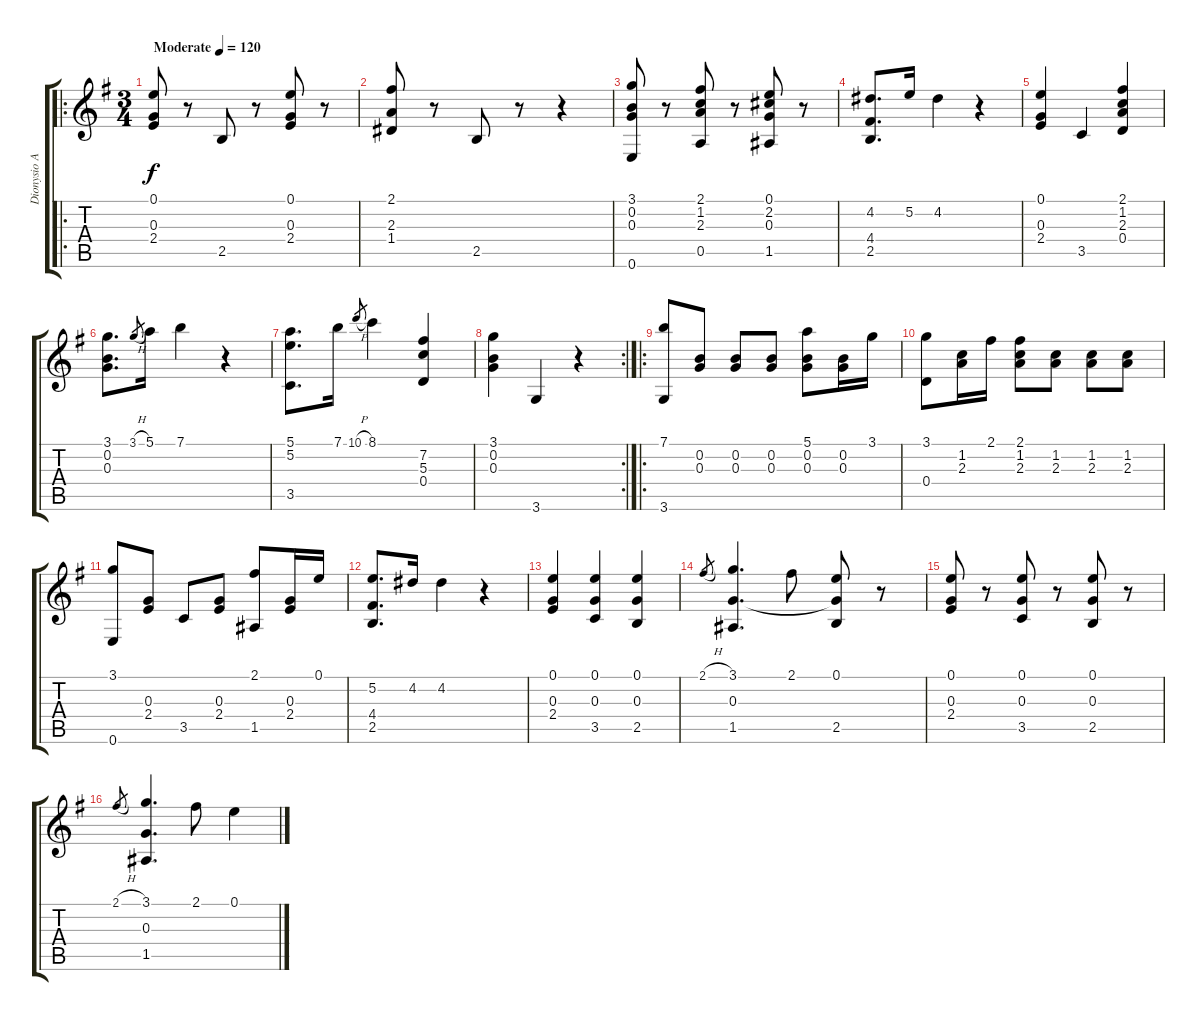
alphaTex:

\track ("Dionysio Aguado" "Dionysio A") {instrument acousticguitarnylon}
\staff {score tabs}
\tuning (E4 B3 G3 D3 A2 E2) {hide}
\ro
\ts (3 4)
\tempo (120 "Moderate")
\clef g2
\ks g
(0.1 0.3 2.4).8{dy f instrument acousticguitarnylon} r.8 2.5.8 r.8 (0.1 0.3 2.4).8 r.8 |
(2.1 2.3 1.4).8 r.8 2.5.8 r.8 r.4 |
(3.1 0.2 0.3 0.6).8 r.8 (2.1 1.2 2.3 0.5).8 r.8 (0.1 2.2 0.3 1.5).8 r.8 |
(4.2 4.4 2.5).8{d} 5.2.16 4.2.4 r.4 |
(0.1 0.3 2.4).4 3.5.4 (2.1 1.2 2.3 0.4).4 |
(3.1 0.2 0.3).8{d} 3.1{h}.8{gr} 5.1.16 7.1.4 r.4 |
(5.1 5.2 3.5).8{d} 7.1.16 10.1{h}.8{gr} 8.1.4 (7.2 5.3 0.4).4 |
\rc 2
(3.1 0.2 0.3).4 3.6.4 r.4 |
\ro
(7.1 3.6).8 (0.2 0.3).8 (0.2 0.3).8 (0.2 0.3).8 (5.1 0.2 0.3).8 (0.2 0.3).16 3.1.16 |
(3.1 0.4).8 (1.2 2.3).16 2.1.16 (2.1 1.2 2.3).8 (1.2 2.3).8 (1.2 2.3).8 (1.2 2.3).8 |
(3.1 0.6).8 (0.3 2.4).8 3.5.8 (0.3 2.4).8 (2.1 1.5).8 (0.3 2.4).16 0.1.16 |
(5.2 4.4 2.5).8{d} 4.2.16 4.2.4 r.4 |
(0.1 0.3 2.4).4 (0.1 0.3 3.5).4 (0.1 0.3 2.5).4 |
2.1{h}.8{gr} (3.1 0.3 1.5).4{d} 2.1.8 (0.1 0.3{t} 2.5).8 r.8 |
(0.1 0.3 2.4).8 r.8 (0.1 0.3 3.5).8 r.8 (0.1 0.3 2.5).8 r.8 |
2.1{h}.8{gr} (3.1 0.3 1.5).4{d} 2.1.8 0.1.4
